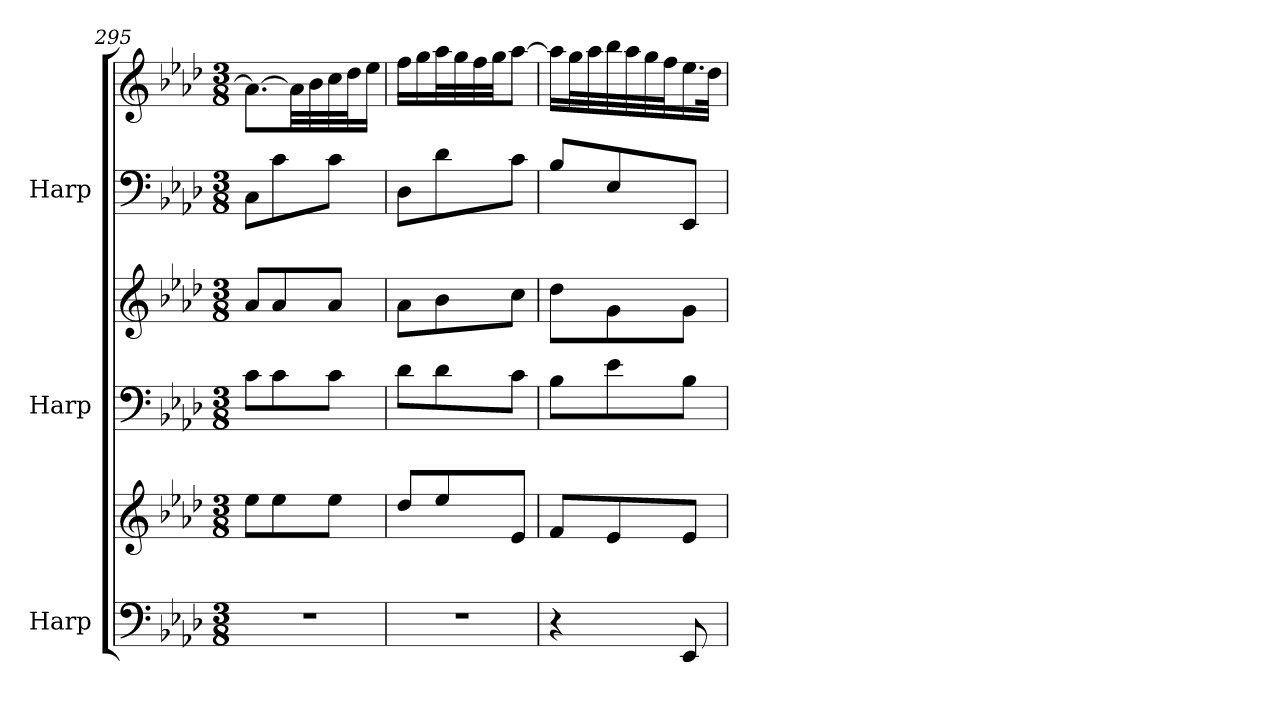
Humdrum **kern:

**kern	**kern	**kern	**kern	**kern	**kern
*part3	*part3	*part2	*part2	*part1	*part1
*staff6	*staff5	*staff4	*staff3	*staff2	*staff1
*I"Harp	*	*I"Harp	*	*I"Harp	*
*I'Hp	*	*I'Hp	*	*I'Hp	*
*clefF4	*clefG2	*clefF4	*clefG2	*clefF4	*clefG2
*k[b-e-a-d-]	*k[b-e-a-d-]	*k[b-e-a-d-]	*k[b-e-a-d-]	*k[b-e-a-d-]	*k[b-e-a-d-]
*M3/8	*M3/8	*M3/8	*M3/8	*M3/8	*M3/8
=295	=295	=295	=295	=295	=295
4.r	8ee-\L	8c\L	8a-/L	8C\L	8.a-\L_
.	8ee-\	8c\	8a-/	8c\	.
.	.	.	.	.	32a-\LL]
.	.	.	.	.	32b-\
.	8ee-\J	8c\J	8a-/J	8c\J	32cc\
.	.	.	.	.	32dd-\J
.	.	.	.	.	16ee-\JJ
=296	=296	=296	=296	=296	=296
4.r	8dd-/L	8d-\L	8a-\L	8D-\L	16ff\LL
.	.	.	.	.	16gg\
.	8ee-/	8d-\	8b-\	8d-\	32aa-\L
.	.	.	.	.	32gg\
.	.	.	.	.	32ff\
.	.	.	.	.	32gg\JJ
.	8e-/J	8c\J	8cc\J	8c\J	[8aa-\J
!!LO:LB:g=z
=297	=297	=297	=297	=297	=297
4r	8f/L	8B-\L	8dd-\L	8B-/L	16aa-\LL]
.	.	.	.	.	32gg\L
.	.	.	.	.	32aa-\
.	8e-/	8e-\	8g\	8E-/	32bb-\
.	.	.	.	.	32aa-\
.	.	.	.	.	32gg\
.	.	.	.	.	32ff\J
8EE-/	8e-/J	8B-\J	8g\J	8EE-/J	16.ee-\
.	.	.	.	.	32dd-\JJk
=	=	=	=	=	=
*-	*-	*-	*-	*-	*-
